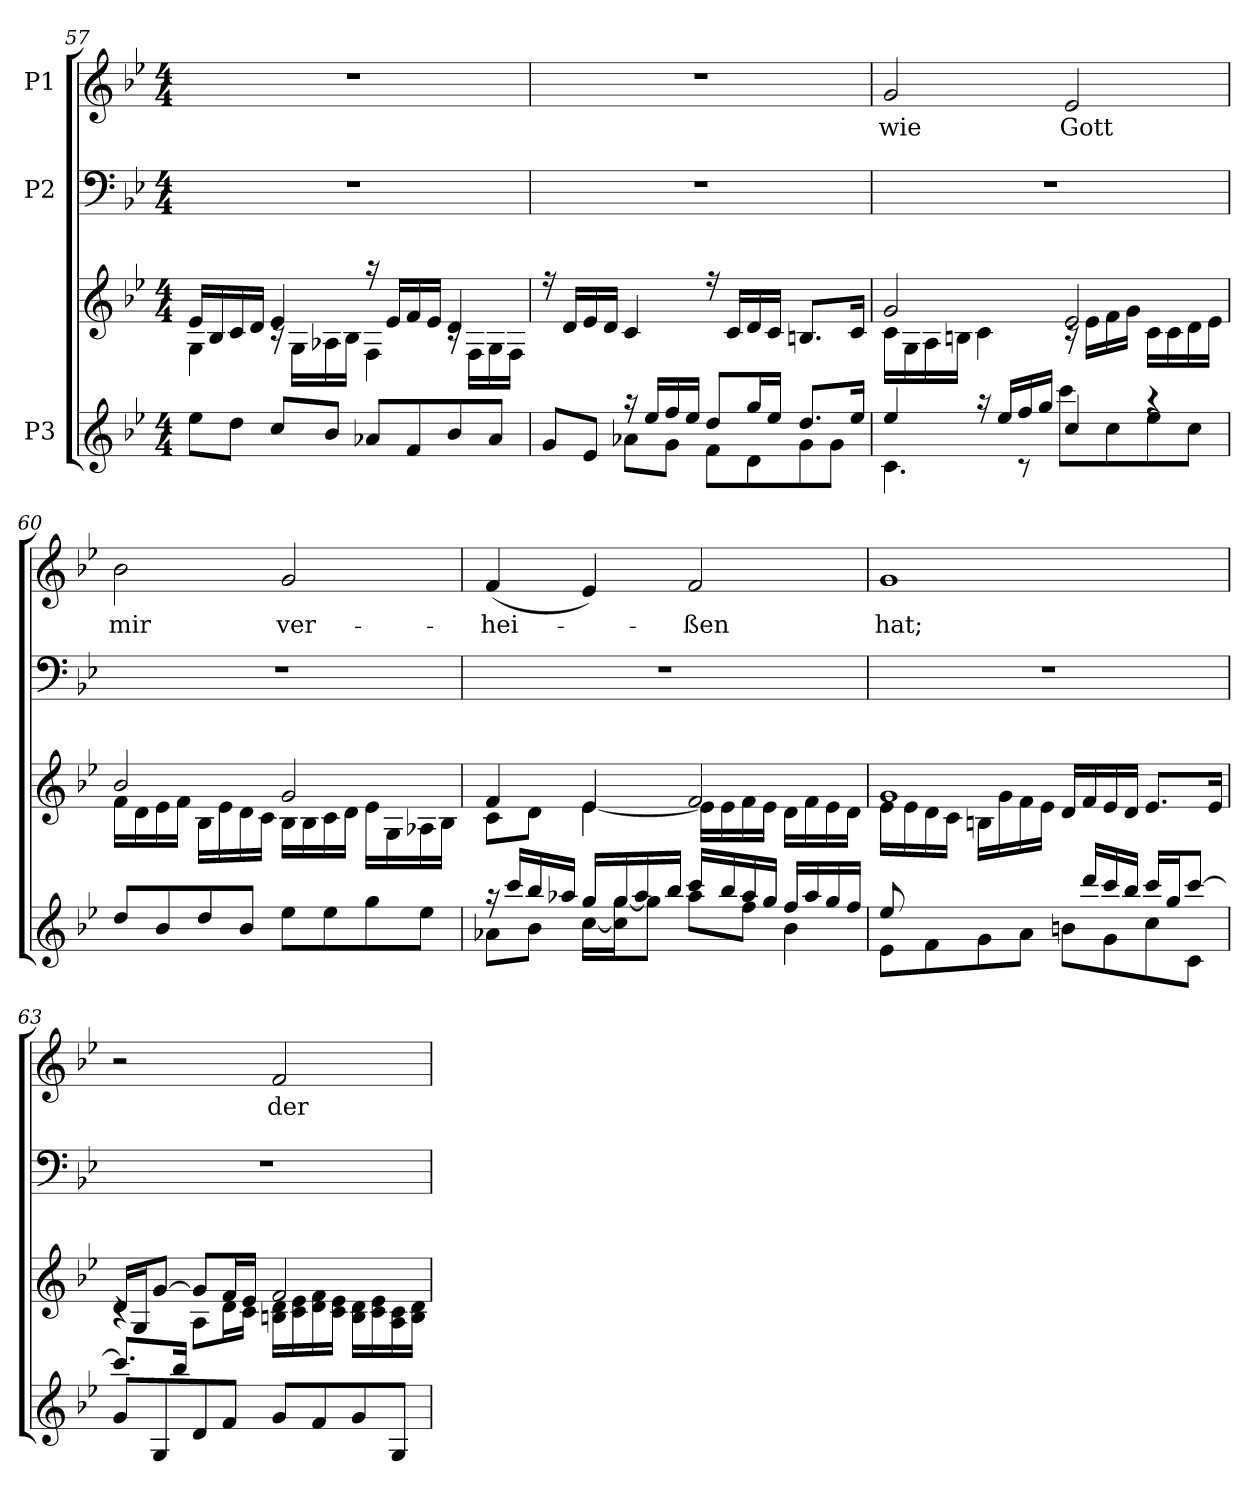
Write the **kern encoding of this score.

**kern	**kern	**kern	**kern	**text
*part3	*part3	*part2	*part1	*part1
*staff4	*staff3	*staff2	*staff1	*staff1
*I"P3	*	*I"P2	*I"P1	*
!!LO:LB:g=z
*clefG2	*clefG2	*clefF4	*clefG2	*
*k[b-e-]	*k[b-e-]	*k[b-e-]	*k[b-e-]	*
*B-:	*B-:	*B-:	*B-:	*
*M4/4	*M4/4	*M4/4	*M4/4	*
=57	=57	=57	=57	=57
*^	*^	*	*	*
1ryy	8ee-\L	16e-/LL	4G\	1r	1r	.
.	.	16B-/	.	.	.	.
.	8dd\J	16c/	.	.	.	.
.	.	16d/JJ	.	.	.	.
.	8cc/L	4e-/	16rc	.	.	.
.	.	.	16G\LL	.	.	.
.	8b-/J	.	16A-X\	.	.	.
.	.	.	16B-\JJ	.	.	.
.	8a-X/L	16raa	4F\	.	.	.
.	.	16e-/LL	.	.	.	.
.	8f/	16f/	.	.	.	.
.	.	16e-/JJ	.	.	.	.
.	8b-/	4d/	16rc	.	.	.
.	.	.	16F\LL	.	.	.
.	8a-/J	.	16G\	.	.	.
.	.	.	16F\JJ	.	.	.
=58	=58	=58	=58	=58	=58	=58
4ryy	8g/L	16r	1ryy	1r	1r	.
.	.	16d/LL	.	.	.	.
.	8e-/J	16e-/	.	.	.	.
.	.	16d/JJ	.	.	.	.
16raa	8a-X\L	4c/	.	.	.	.
16ee-/LL	.	.	.	.	.	.
16ff/	8g\J	.	.	.	.	.
16ee-/JJ	.	.	.	.	.	.
8dd/L	8f\L	16r	.	.	.	.
.	.	16c/LL	.	.	.	.
16gg/L	8d\	16d/	.	.	.	.
16ee-/JJ	.	16c/JJ	.	.	.	.
8.dd/L	8g\	8.Bn/L	.	.	.	.
.	8g\J	.	.	.	.	.
16ee-/Jk	.	16c/Jk	.	.	.	.
!!LO:PB:g=z
=59	=59	=59	=59	=59	=59	=59
!	!	!	!	!	!	!LO:LY:b
4ee-/	4.c\	2g/	16c\LL	1r	2g/	wie
.	.	.	16G\	.	.	.
.	.	.	16A\	.	.	.
.	.	.	16Bn\JJ	.	.	.
16raa	.	.	4c\	.	.	.
16ee-/LL	.	.	.	.	.	.
16ff/	8rc	.	.	.	.	.
16gg/JJ	.	.	.	.	.	.
!	!	!	!	!	!	!LO:LY:b
4cc/	8ccc\L	2e-/	16rc	.	2e-/	Gott
.	.	.	16e-\LL	.	.	.
.	8cc\	.	16f\	.	.	.
.	.	.	16g\JJ	.	.	.
4raa	8ee-\	.	16c\LL	.	.	.
.	.	.	16c\	.	.	.
.	8cc\J	.	16d\	.	.	.
.	.	.	16e-\JJ	.	.	.
=60	=60	=60	=60	=60	=60	=60
!	!	!	!	!	!	!LO:LY:b
1ryy	8dd/L	2b-/	16f\LL	1r	2b-\	mir
.	.	.	16d\	.	.	.
.	8b-/	.	16e-\	.	.	.
.	.	.	16f\JJ	.	.	.
.	8dd/	.	16B-\LL	.	.	.
.	.	.	16e-\	.	.	.
.	8b-/J	.	16d\	.	.	.
.	.	.	16c\JJ	.	.	.
!	!	!	!	!	!	!LO:LY:b
.	8ee-\L	2g/	16B-\LL	.	2g/	ver-
.	.	.	16B-\	.	.	.
.	8ee-\	.	16c\	.	.	.
.	.	.	16d\JJ	.	.	.
.	8gg\	.	16e-\LL	.	.	.
.	.	.	16G\	.	.	.
.	8ee-\J	.	16A-X\	.	.	.
.	.	.	16B-\JJ	.	.	.
!!LO:LB:g=z
=61	=61	=61	=61	=61	=61	=61
!	!	!	!	!	!	!LO:LY:b
16raa	8a-X\L	4f/	8c\L	1r	(<4f/	-hei-
16ccc/LL	.	.	.	.	.	.
16bb-/	8b-\J	.	8d\J	.	.	.
16aa-X/JJ	.	.	.	.	.	.
16gg/LL	[<16cc\LL	4e-/	[<4e-\	.	4e-/)	.
16gg/	16cc\] [>16gg\J	.	.	.	.	.
16aa-/	8gg\J]	.	.	.	.	.
16bb-/JJ	.	.	.	.	.	.
!	!	!	!	!	!	!LO:LY:b
16ccc/LL	8aa-i\L	2f/	16e-\LL]	.	2f/	-ßen
16bb-/	.	.	16e-\	.	.	.
16aa-/	8ff\J	.	16f\	.	.	.
16gg/JJ	.	.	16e-\JJ	.	.	.
16ff/LL	4b-\	.	16d\LL	.	.	.
16aa-/	.	.	16f\	.	.	.
16gg/	.	.	16e-\	.	.	.
16ff/JJ	.	.	16d\JJ	.	.	.
=62	=62	=62	=62	=62	=62	=62
!	!	!	!	!	!	!LO:LY:b
8ee-/	8e-\L	1g	16e-\LL	1r	1g	hat;
.	.	.	16e-\	.	.	.
4..ryy	8f\	.	16d\	.	.	.
.	.	.	16c\JJ	.	.	.
.	8g\	.	16Bn\LL	.	.	.
.	.	.	16g\	.	.	.
.	8a\J	.	16f\	.	.	.
.	.	.	16e-\JJ	.	.	.
.	8bn\L	.	16d/LL	.	.	.
16ddd/LL	.	.	16f/	.	.	.
16ccc/	8g\	.	16e-/	.	.	.
16bb-i/JJ	.	.	16d/JJ	.	.	.
16ccc/LL	8cc\	.	8.e-/L	.	.	.
16gg/J	.	.	.	.	.	.
[>8ccc/J	8c\J	.	.	.	.	.
.	.	.	16e-/Jk	.	.	.
!!LO:LB:g=z
=63	=63	=63	=63	=63	=63	=63
8.ccc/L]	8g/L	16d/LL	4rc	1r	2r	.
.	.	16G/J	.	.	.	.
.	8G/	[>8g/J	.	.	.	.
16bb-/Jk	.	.	.	.	.	.
2.ryy	8d/	8g/L]	8A\L	.	.	.
.	8f/J	16f/L	16d\L	.	.	.
.	.	16e-/JJ	16c\JJ	.	.	.
!	!	!	!	!	!	!LO:LY:b
.	8g/L	2f/	16Bn\ 16d\LL	.	2f/	der
.	.	.	16c\ 16e-\	.	.	.
.	8f/	.	16d\ 16f\	.	.	.
.	.	.	16c\ 16e-\JJ	.	.	.
.	8g/	.	16B\ 16d\LL	.	.	.
.	.	.	16c\ 16e-\	.	.	.
.	8G/J	.	16A\ 16c\	.	.	.
.	.	.	16B\ 16d\JJ	.	.	.
*v	*v	*	*	*	*	*
*	*v	*v	*	*	*
=	=	=	=	=
*-	*-	*-	*-	*-
